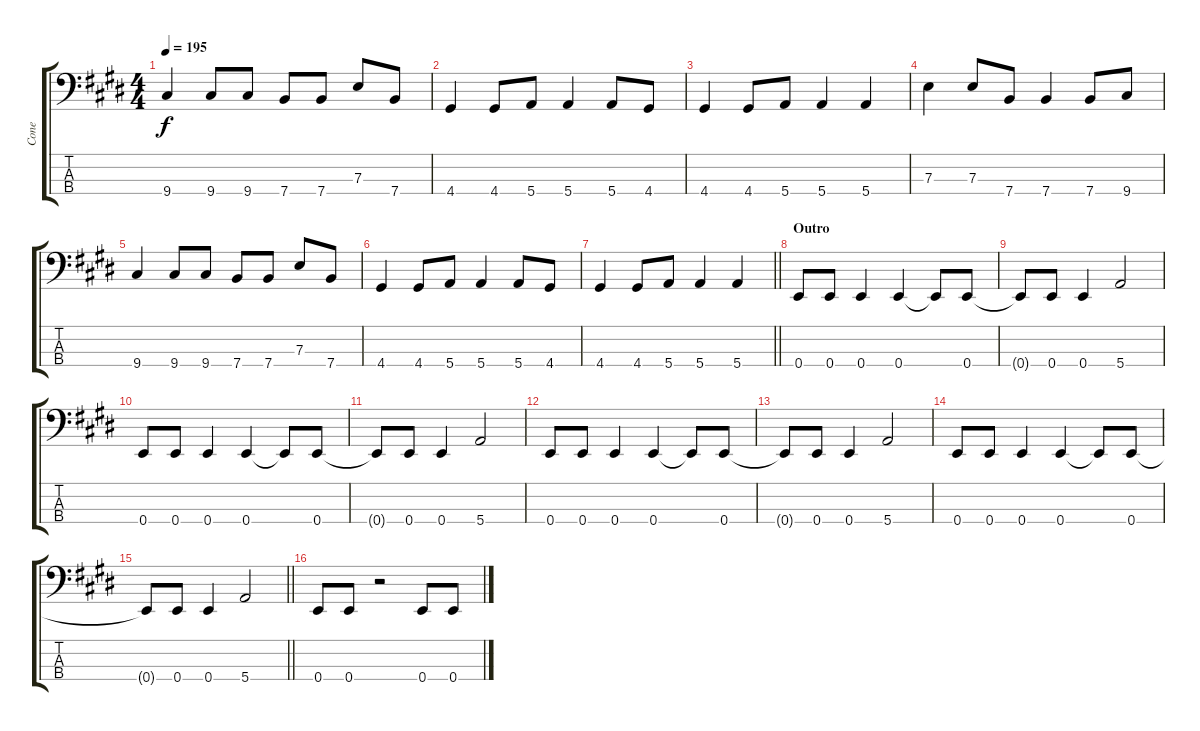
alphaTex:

\track ("Cone" "Cone") {instrument electricbasspick}
\staff {score tabs}
\tuning (G2 D2 A1 E1) {hide}
\ts (4 4)
\tempo 195
\clef f4
\ks e
9.4.4{dy f} 9.4.8 9.4.8 7.4.8 7.4.8 7.3.8 7.4.8 |
4.4.4 4.4.8 5.4.8 5.4.4 5.4.8 4.4.8 |
4.4.4 4.4.8 5.4.8 5.4.4 5.4.4 |
7.3.4 7.3.8 7.4.8 7.4.4 7.4.8 9.4.8 |
9.4.4 9.4.8 9.4.8 7.4.8 7.4.8 7.3.8 7.4.8 |
4.4.4 4.4.8 5.4.8 5.4.4 5.4.8 4.4.8 |
\barLineRight lightlight
4.4.4 4.4.8 5.4.8 5.4.4 5.4.4 |
\section ("" "Outro")
0.4.8 0.4.8 0.4.4 0.4.4 0.4{t}.8 0.4.8 |
0.4{t}.8 0.4.8 0.4.4 5.4.2 |
0.4.8 0.4.8 0.4.4 0.4.4 0.4{t}.8 0.4.8 |
0.4{t}.8 0.4.8 0.4.4 5.4.2 |
0.4.8 0.4.8 0.4.4 0.4.4 0.4{t}.8 0.4.8 |
0.4{t}.8 0.4.8 0.4.4 5.4.2 |
0.4.8 0.4.8 0.4.4 0.4.4 0.4{t}.8 0.4.8 |
\barLineRight lightlight
0.4{t}.8 0.4.8 0.4.4 5.4.2 |
0.4.8 0.4.8 r.2 0.4.8 0.4.8
